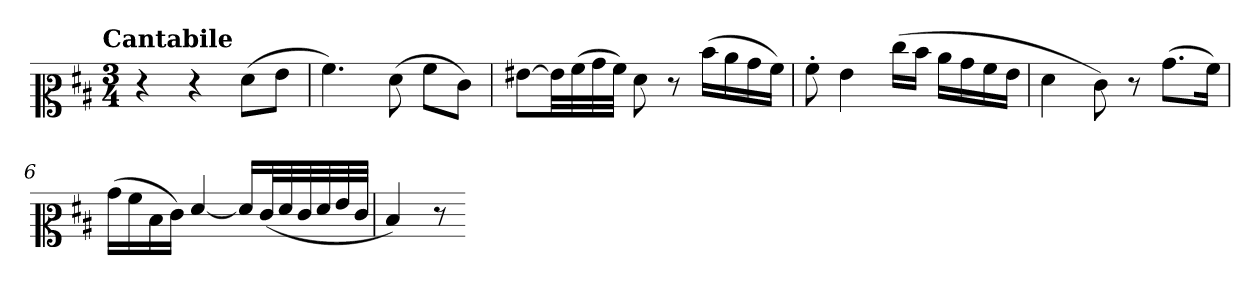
**kern
*part1
*staff1
*clefC2
*k[f#c#]
!!LO:TX:omd:t=Cantabile
*M3/4
*MM94
=1
4r
4r
(8f#L
8gJ
=2
4.a)
(8f#
8aL
8eJ)
=3
[8g#XL
32g#LL]
(32a
32b
32aJJJ)
8f#
8r
(16ddLL
16cc#
16b
16aJJ)
=4
8a'
4g
(16eeLL
16ddJJ
16cc#LL
16b
16a
16gJJ
!!LO:LB:g=z
=5
4f#
8e)
8r
(8.bL
16aJk)
=6
(16bLL
16a
16d
16eJJ)
[4f#/
16f#/LL]
(32e/L
32f#/
32e/
32f#/
32g/
32e/JJJ
=7
4d)
8r
=-
*-
